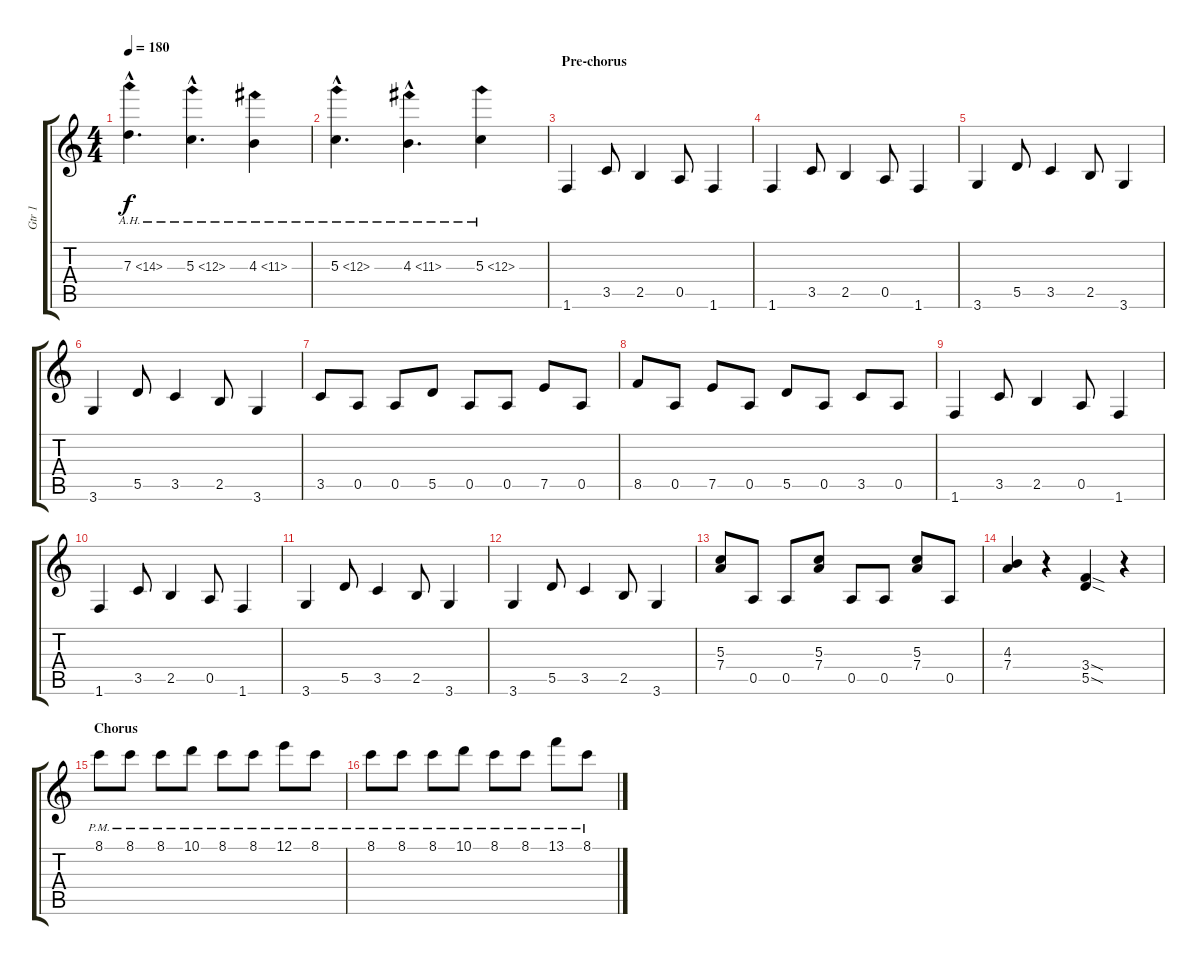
\track ("Gtr 1" "Gtr 1") {instrument distortionguitar}
\staff {score tabs}
\tuning (E4 B3 G3 D3 A2 E2) {hide}
\ts (4 4)
\tempo 180
\clef g2
\ks c
7.3{ah 7 hac}.4{d dy f} 5.3{ah 7 hac}.4{d} 4.3{ah 7}.4 |
5.3{ah 7 hac}.4{d} 4.3{ah 7 hac}.4{d} 5.3{ah 7}.4 |
\section ("" "Pre-chorus")
1.6.4 3.5.8 2.5.4 0.5.8 1.6.4 |
1.6.4 3.5.8 2.5.4 0.5.8 1.6.4 |
3.6.4 5.5.8 3.5.4 2.5.8 3.6.4 |
3.6.4 5.5.8 3.5.4 2.5.8 3.6.4 |
3.5.8 0.5.8 0.5.8 5.5.8 0.5.8 0.5.8 7.5.8 0.5.8 |
8.5.8 0.5.8 7.5.8 0.5.8 5.5.8 0.5.8 3.5.8 0.5.8 |
1.6.4 3.5.8 2.5.4 0.5.8 1.6.4 |
1.6.4 3.5.8 2.5.4 0.5.8 1.6.4 |
3.6.4 5.5.8 3.5.4 2.5.8 3.6.4 |
3.6.4 5.5.8 3.5.4 2.5.8 3.6.4 |
(5.3 7.4).8 0.5.8 0.5.8 (5.3 7.4).8 0.5.8 0.5.8 (5.3 7.4).8 0.5.8 |
(4.3 7.4).4 r.4 (3.4{sod} 5.5{sod}).4 r.4 |
\section ("" "Chorus")
8.1{pm}.8 8.1{pm}.8 8.1{pm}.8 10.1{pm}.8 8.1{pm}.8 8.1{pm}.8 12.1{pm}.8 8.1{pm}.8 |
8.1{pm}.8 8.1{pm}.8 8.1{pm}.8 10.1{pm}.8 8.1{pm}.8 8.1{pm}.8 13.1{pm}.8 8.1{pm}.8
